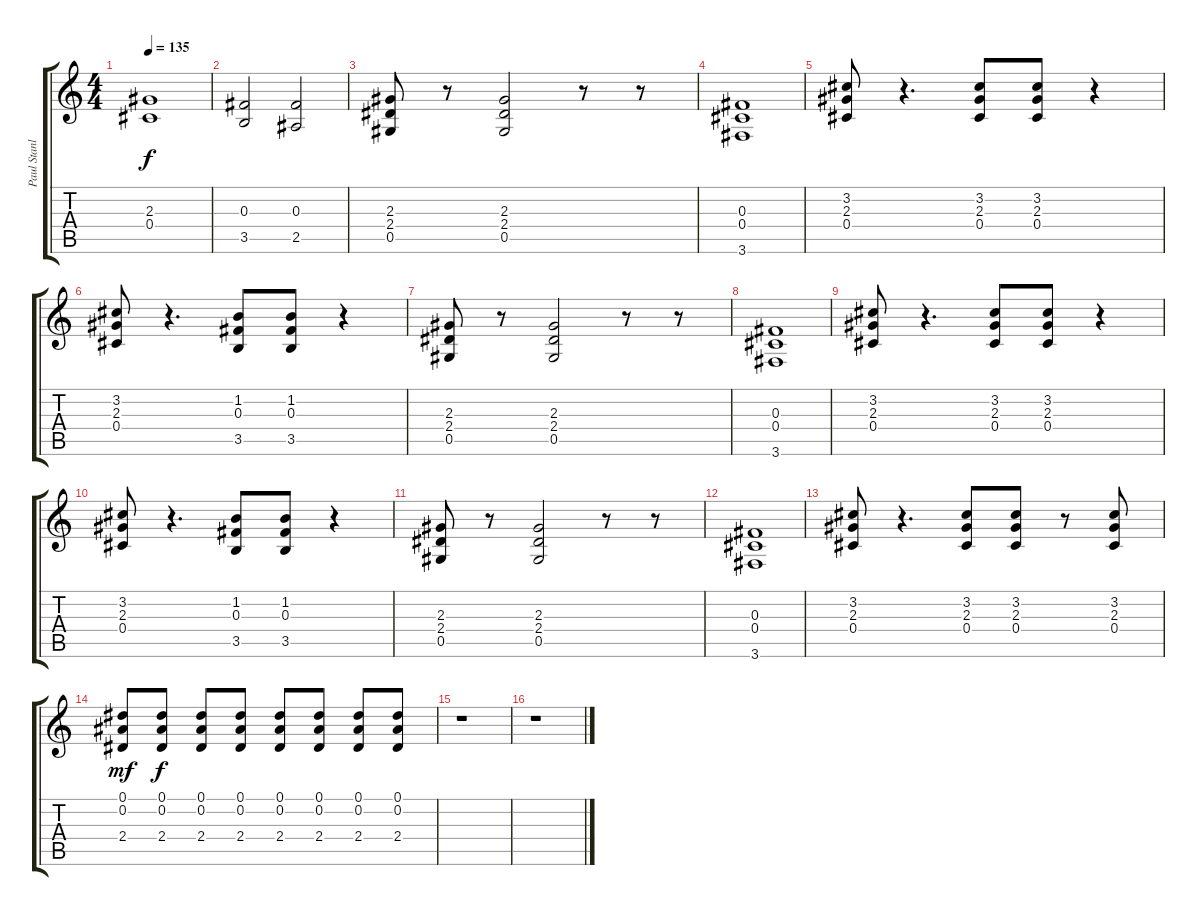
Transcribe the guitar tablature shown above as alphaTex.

\track ("Paul Stanley" "Paul Stanl") {instrument distortionguitar}
\staff {score tabs}
\tuning (Eb4 Bb3 Gb3 Db3 Ab2 Eb2) {hide}
\ts (4 4)
\tempo 135
\clef g2
\ks c
(2.3 0.4).1{dy f} |
(0.3 3.5).2 (0.3 2.5).2 |
(2.3 2.4 0.5).8 r.8 (2.3 2.4 0.5).2 r.8 r.8 |
(0.3 0.4 3.6).1 |
(3.2 2.3 0.4).8 r.4{d} (3.2 2.3 0.4).8 (3.2 2.3 0.4).8 r.4 |
(3.2 2.3 0.4).8 r.4{d} (1.2 0.3 3.5).8 (1.2 0.3 3.5).8 r.4 |
(2.3 2.4 0.5).8 r.8 (2.3 2.4 0.5).2 r.8 r.8 |
(0.3 0.4 3.6).1 |
(3.2 2.3 0.4).8 r.4{d} (3.2 2.3 0.4).8 (3.2 2.3 0.4).8 r.4 |
(3.2 2.3 0.4).8 r.4{d} (1.2 0.3 3.5).8 (1.2 0.3 3.5).8 r.4 |
(2.3 2.4 0.5).8 r.8 (2.3 2.4 0.5).2 r.8 r.8 |
(0.3 0.4 3.6).1 |
(3.2 2.3 0.4).8 r.4{d} (3.2 2.3 0.4).8 (3.2 2.3 0.4).8 r.8 (3.2 2.3 0.4).8{volume 13} |
(0.1 0.2 2.4).8{dy mf} (0.1 0.2 2.4).8{dy f} (0.1 0.2 2.4).8 (0.1 0.2 2.4).8 (0.1 0.2 2.4).8 (0.1 0.2 2.4).8 (0.1 0.2 2.4).8 (0.1 0.2 2.4).8 |
r.1 |
r.1
